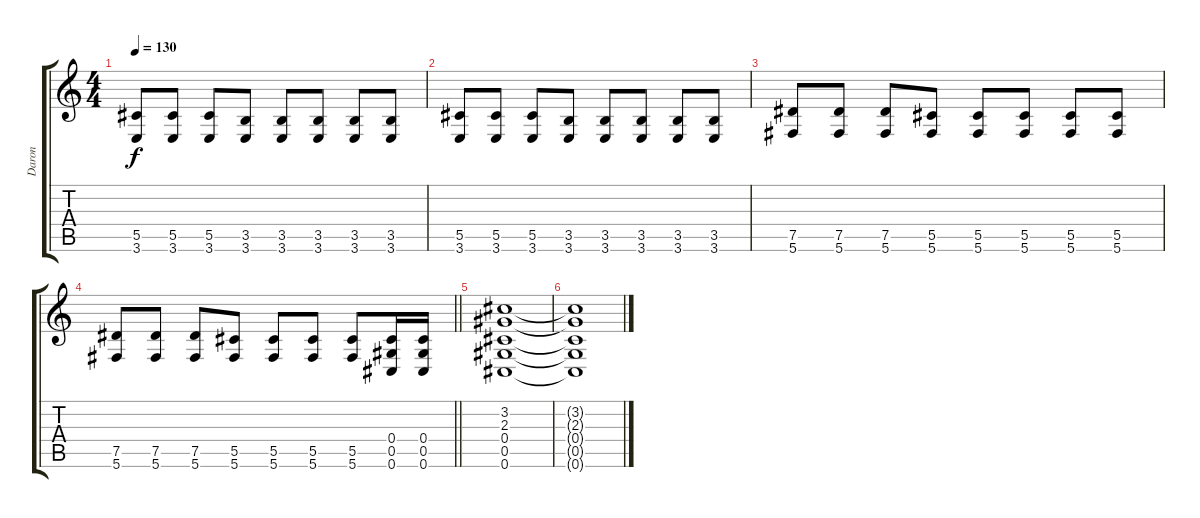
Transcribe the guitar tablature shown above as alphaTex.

\track ("Daron" "Daron") {instrument electricguitarmuted}
\staff {score tabs}
\tuning (Eb4 Bb3 Gb3 Db3 Ab2 Db2) {hide}
\ts (4 4)
\tempo 130
\clef g2
\ks c
(5.5 3.6).8{dy f} (5.5 3.6).8 (5.5 3.6).8 (3.5 3.6).8 (3.5 3.6).8 (3.5 3.6).8 (3.5 3.6).8 (3.5 3.6).8 |
(5.5 3.6).8 (5.5 3.6).8 (5.5 3.6).8 (3.5 3.6).8 (3.5 3.6).8 (3.5 3.6).8 (3.5 3.6).8 (3.5 3.6).8 |
(7.5 5.6).8 (7.5 5.6).8 (7.5 5.6).8 (5.5 5.6).8 (5.5 5.6).8 (5.5 5.6).8 (5.5 5.6).8 (5.5 5.6).8 |
\barLineRight lightlight
(7.5 5.6).8 (7.5 5.6).8 (7.5 5.6).8 (5.5 5.6).8 (5.5 5.6).8 (5.5 5.6).8 (5.5 5.6).8 (0.4 0.5 0.6).16 (0.4 0.5 0.6).16 |
(3.2 2.3 0.4 0.5 0.6).1 |
(3.2{t} 2.3{t} 0.4{t} 0.5{t} 0.6{t}).1
